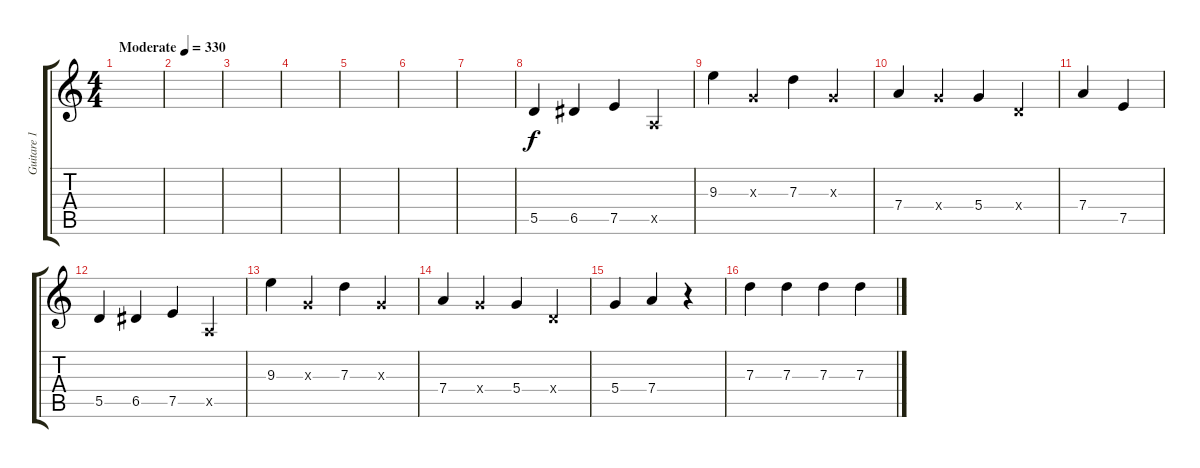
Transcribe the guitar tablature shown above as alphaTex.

\track ("Guitare 1" "Guitare 1") {instrument distortionguitar}
\staff {score tabs}
\tuning (E4 B3 G3 D3 A2 E2) {hide}
\ts (4 4)
\tempo (330 "Moderate")
\clef g2
\ks c
|
|
|
|
|
|
|
5.5.4 6.5.4 7.5.4 0.5{x}.4 |
9.3.4 0.3{x}.4 7.3.4 0.3{x}.4 |
7.4.4 5.4{x}.4 5.4.4 0.4{x}.4 |
7.4.4 7.5.4 |
5.5.4 6.5.4 7.5.4 0.5{x}.4 |
9.3.4 0.3{x}.4 7.3.4 0.3{x}.4 |
7.4.4 5.4{x}.4 5.4.4 0.4{x}.4 |
5.4.4 7.4.4 r.4 |
7.3.4 7.3.4 7.3.4 7.3.4
